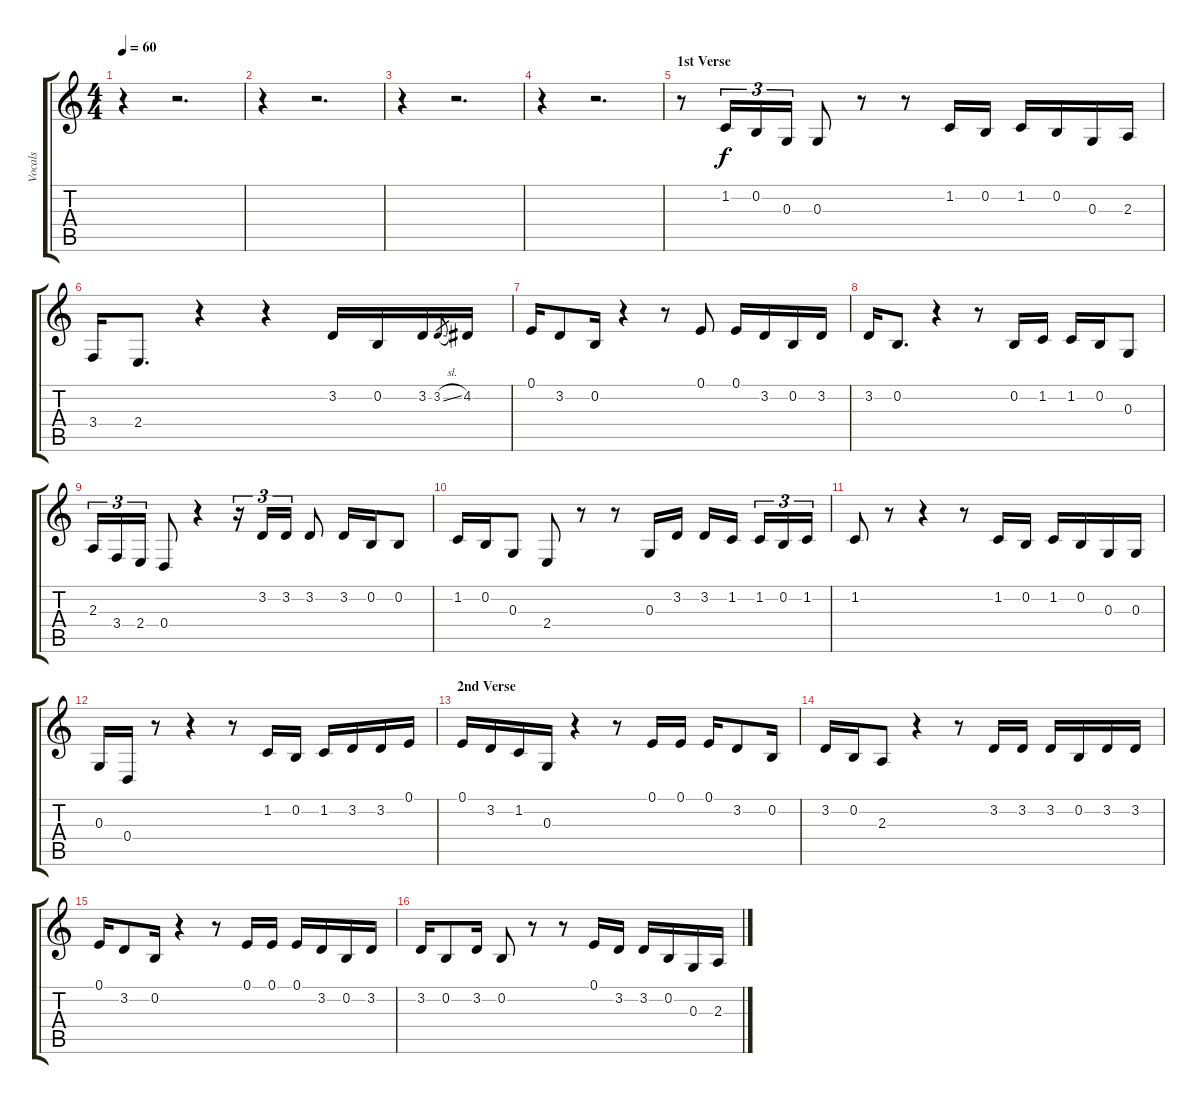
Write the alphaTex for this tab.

\track ("Vocals" "Vocals") {instrument sopranosax}
\staff {score tabs}
\tuning (E4 B3 G3 D3 A2 E2) {hide}
\ts (4 4)
\tempo 60
\clef g2
\ks c
r.4{dy f} r.2{d} |
r.4 r.2{d} |
r.4 r.2{d} |
r.4 r.2{d} |
\section ("" "1st Verse")
r.8 1.2.16{tu (3 2)} 0.2.16{tu (3 2)} 0.3.16{tu (3 2)} 0.3.8 r.8 r.8 1.2.16 0.2.16 1.2.16 0.2.16 0.3.16 2.3.16 |
3.4.16 2.4.8{d} r.4 r.4 3.2.16 0.2.16 3.2.16 3.2{sl}.8{gr} 4.2.16 |
0.1.16 3.2.8 0.2.16 r.4 r.8 0.1.8 0.1.16 3.2.16 0.2.16 3.2.16 |
3.2.16 0.2.8{d} r.4 r.8 0.2.16 1.2.16 1.2.16 0.2.16 0.3.8 |
2.3.16{tu (3 2)} 3.4.16{tu (3 2)} 2.4.16{tu (3 2)} 0.4.8 r.4 r.16{tu (3 2)} 3.2.16{tu (3 2)} 3.2.16{tu (3 2)} 3.2.8 3.2.16 0.2.16 0.2.8 |
1.2.16 0.2.16 0.3.8 2.4.8 r.8 r.8 0.3.16 3.2.16 3.2.16 1.2.16 1.2.16{tu (3 2)} 0.2.16{tu (3 2)} 1.2.16{tu (3 2)} |
1.2.8 r.8 r.4 r.8 1.2.16 0.2.16 1.2.16 0.2.16 0.3.16 0.3.16 |
0.3.16 0.4.16 r.8 r.4 r.8 1.2.16 0.2.16 1.2.16 3.2.16 3.2.16 0.1.16 |
\section ("" "2nd Verse")
0.1.16 3.2.16 1.2.16 0.3.16 r.4 r.8 0.1.16 0.1.16 0.1.16 3.2.8 0.2.16 |
3.2.16 0.2.16 2.3.8 r.4 r.8 3.2.16 3.2.16 3.2.16 0.2.16 3.2.16 3.2.16 |
0.1.16 3.2.8 0.2.16 r.4 r.8 0.1.16 0.1.16 0.1.16 3.2.16 0.2.16 3.2.16 |
3.2.16 0.2.8 3.2.16 0.2.8 r.8 r.8 0.1.16 3.2.16 3.2.16 0.2.16 0.3.16 2.3.16
